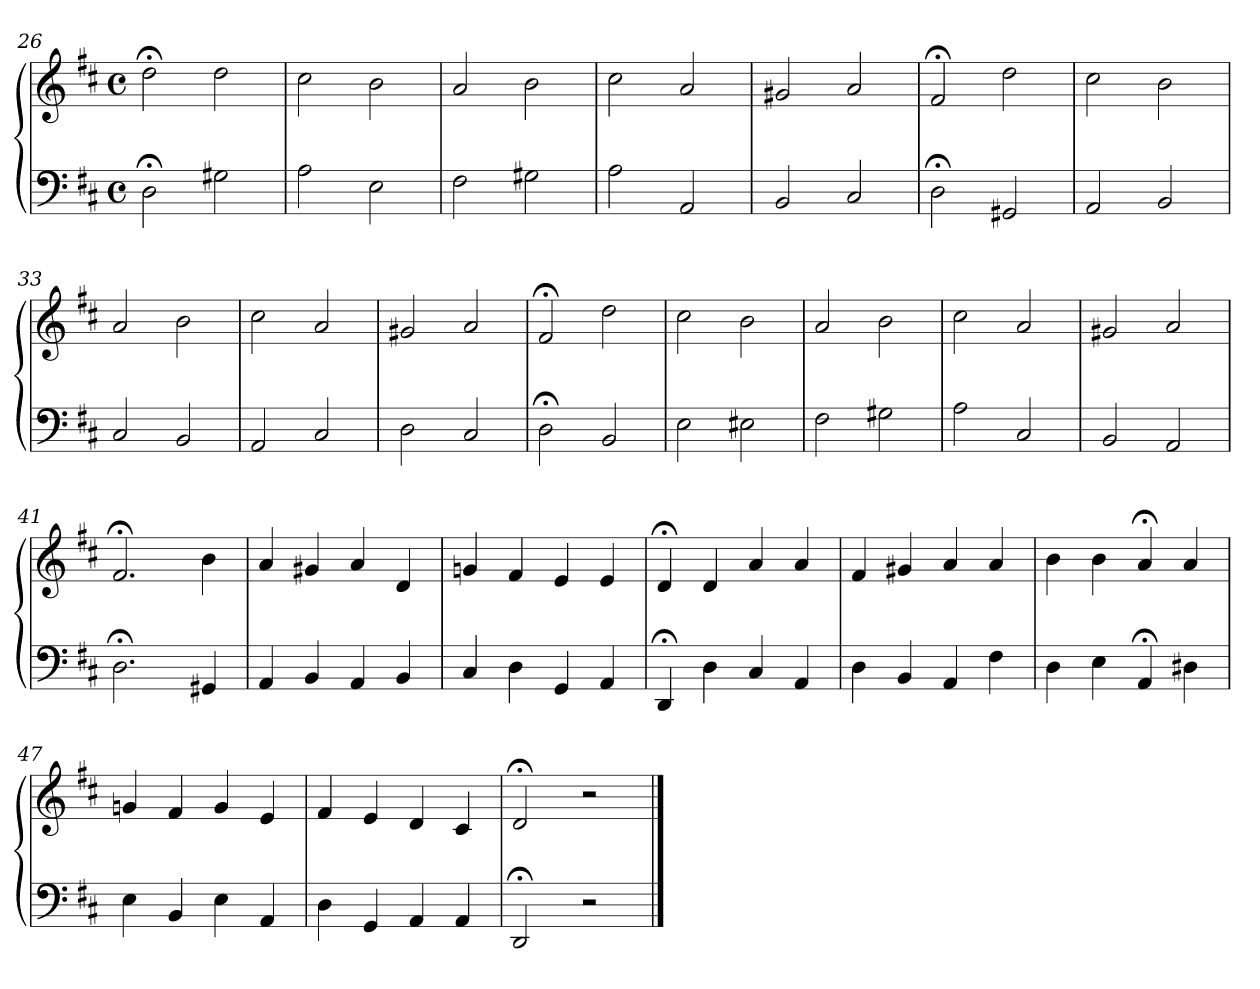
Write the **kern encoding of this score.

**kern	**kern
*part1	*part1
*staff2	*staff1
*clefF4	*clefG2
*k[f#c#]	*k[f#c#]
*M4/4	*M4/4
*met(c)	*met(c)
=26	=26
2D;<	2dd;<
2G#X	2dd
=27	=27
2A	2cc#
2E	2b
=28	=28
2F#	2a
2G#X	2b
=29	=29
2A	2cc#
2AA	2a
!!LO:LB:g=z
=30	=30
2BB	2g#X
2C#	2a
=31	=31
2D;<	2f#;<
2GG#X	2dd
=32	=32
2AA	2cc#
2BB	2b
=33	=33
2C#	2a
2BB	2b
=34	=34
2AA	2cc#
2C#	2a
=35	=35
2D	2g#X
2C#	2a
=36	=36
2D;<	2f#;<
2BB	2dd
=37	=37
2E	2cc#
2E#X	2b
=38	=38
2F#	2a
2G#X	2b
=39	=39
2A	2cc#
2C#	2a
=40	=40
2BB	2g#X
2AA	2a
!!LO:LB:g=z
=41	=41
2.D;<	2.f#;<
4GG#X	4b
=42	=42
4AA	4a
4BB	4g#X
4AA	4a
4BB	4d
=43	=43
4C#	4gn
4D	4f#
4GG	4e
4AA	4e
=44	=44
4DD;<	4d;<
4D	4d
4C#	4a
4AA	4a
=45	=45
4D	4f#
4BB	4g#X
4AA	4a
4F#	4a
=46	=46
4D	4b
4E	4b
4AA;<	4a;<
4D#X	4a
=47	=47
4E	4gn
4BB	4f#
4E	4g
4AA	4e
=48	=48
4D	4f#
4GG	4e
4AA	4d
4AA	4c#
!!LO:PB:g=z
=49	=49
2DD;<	2d;<
2r	2r
==	==
*-	*-
